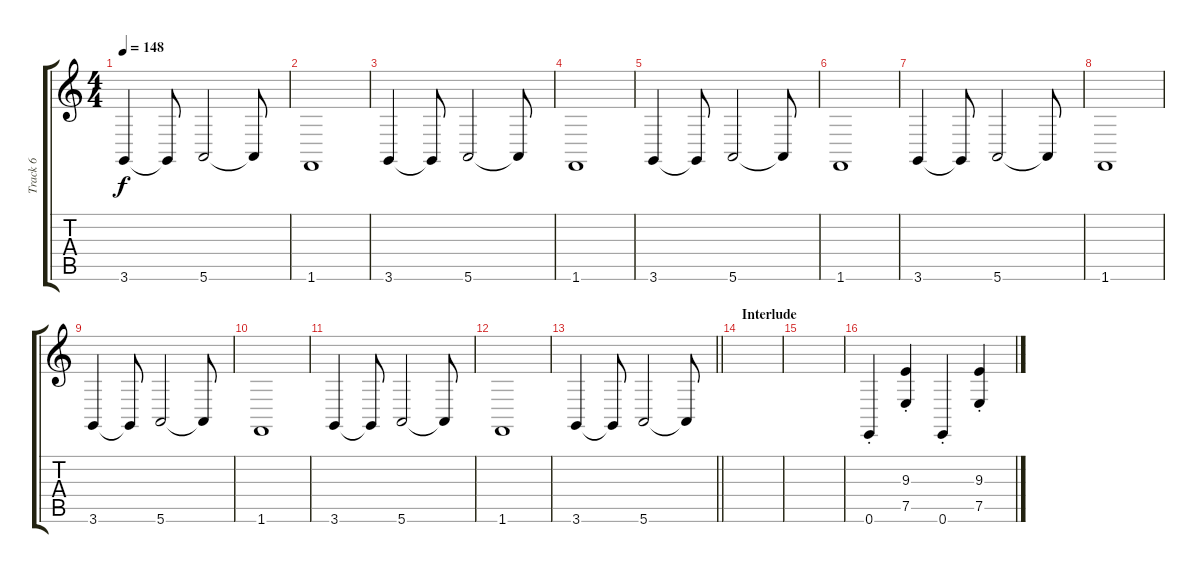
\track ("Track 6" "Track 6") {instrument lead1square}
\staff {score tabs}
\tuning (E4 B3 G3 D3 A2 E2) {hide}
\ts (4 4)
\tempo 148
\clef g2
\ks c
3.6.4{dy f} 3.6{t}.8 5.6.2 5.6{t}.8 |
1.6.1 |
3.6.4 3.6{t}.8 5.6.2 5.6{t}.8 |
1.6.1 |
3.6.4 3.6{t}.8 5.6.2 5.6{t}.8 |
1.6.1 |
3.6.4 3.6{t}.8 5.6.2 5.6{t}.8 |
1.6.1 |
3.6.4 3.6{t}.8 5.6.2 5.6{t}.8 |
1.6.1 |
3.6.4 3.6{t}.8 5.6.2 5.6{t}.8 |
1.6.1 |
\barLineRight lightlight
3.6.4 3.6{t}.8 5.6.2 5.6{t}.8 |
\section ("" "Interlude")
|
|
0.6{st}.4 (9.3{st} 7.5{st}).4 0.6{st}.4 (9.3{st} 7.5{st}).4
